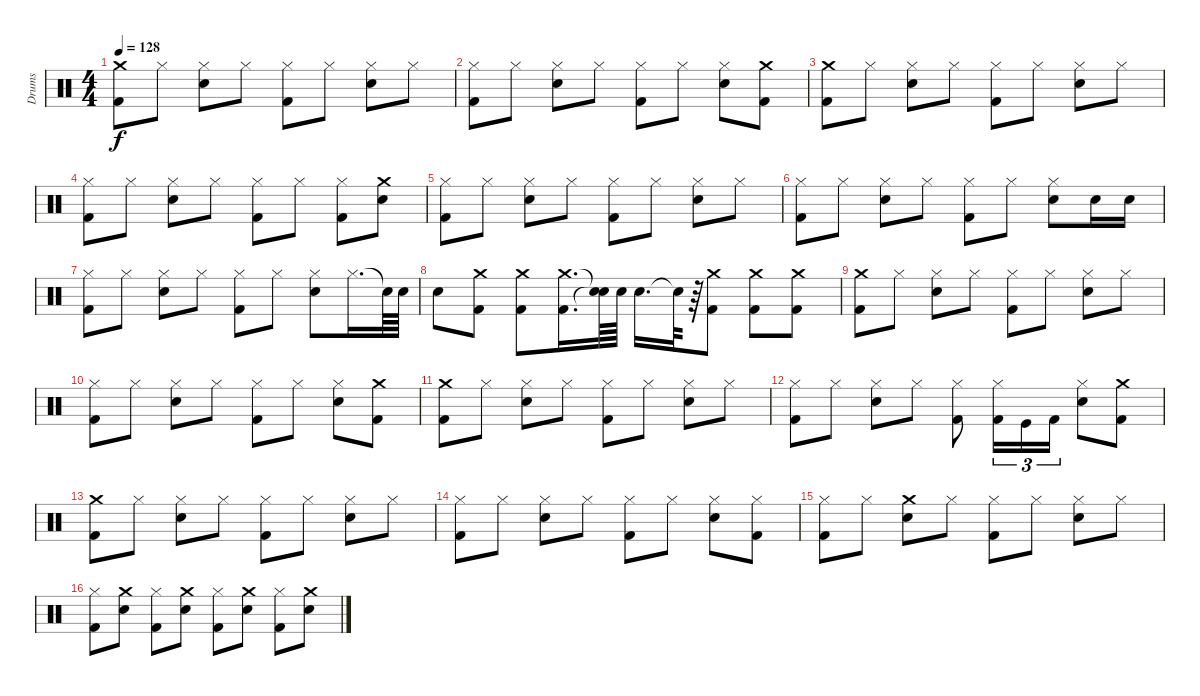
\track ("Drums" "Drums") {instrument percussion}
\staff {score}
\articulation defaults
\ts (4 4)
\tempo 128
\clef neutral
\ks c
("Crash medium (hit)" "Kick (hit) 2").8{dy f} "Hi-Hat (closed)".8 ("Snare (hit) 2" "Hi-Hat (closed)").8 "Hi-Hat (closed)".8 ("Kick (hit) 2" "Hi-Hat (closed)").8 "Hi-Hat (closed)".8 ("Snare (hit) 2" "Hi-Hat (closed)").8 "Hi-Hat (closed)".8 |
("Kick (hit) 2" "Hi-Hat (closed)").8 "Hi-Hat (closed)".8 ("Snare (hit) 2" "Hi-Hat (closed)").8 "Hi-Hat (closed)".8 ("Kick (hit) 2" "Hi-Hat (closed)").8 "Hi-Hat (closed)".8 ("Snare (hit) 2" "Hi-Hat (closed)").8 ("Crash medium (hit)" "Kick (hit) 2").8 |
("Crash medium (hit)" "Kick (hit) 2").8 "Hi-Hat (closed)".8 ("Snare (hit) 2" "Hi-Hat (closed)").8 "Hi-Hat (closed)".8 ("Kick (hit) 2" "Hi-Hat (closed)").8 "Hi-Hat (closed)".8 ("Snare (hit) 2" "Hi-Hat (closed)").8 "Hi-Hat (closed)".8 |
("Kick (hit) 2" "Hi-Hat (closed)").8 "Hi-Hat (closed)".8 ("Snare (hit) 2" "Hi-Hat (closed)").8 "Hi-Hat (closed)".8 ("Kick (hit) 2" "Hi-Hat (closed)").8 "Hi-Hat (closed)".8 ("Kick (hit) 2" "Hi-Hat (closed)").8 ("Crash medium (hit)" "Snare (hit) 2").8 |
("Kick (hit) 2" "Hi-Hat (closed)").8 "Hi-Hat (closed)".8 ("Snare (hit) 2" "Hi-Hat (closed)").8 "Hi-Hat (closed)".8 ("Kick (hit) 2" "Hi-Hat (closed)").8 "Hi-Hat (closed)".8 ("Snare (hit) 2" "Hi-Hat (closed)").8 "Hi-Hat (closed)".8 |
("Hi-Hat (closed)" "Kick (hit) 2").8 "Hi-Hat (closed)".8 ("Snare (hit) 2" "Hi-Hat (closed)").8 "Hi-Hat (closed)".8 ("Hi-Hat (closed)" "Kick (hit) 2").8 "Hi-Hat (closed)".8 ("Snare (hit) 2" "Hi-Hat (closed)").8 "Snare (hit) 2".16 "Snare (hit) 2".16 |
("Kick (hit) 2" "Hi-Hat (closed)").8 "Hi-Hat (closed)".8 ("Snare (hit) 2" "Hi-Hat (closed)").8 "Hi-Hat (closed)".8 ("Kick (hit) 2" "Hi-Hat (closed)").8 "Hi-Hat (closed)".8 ("Snare (hit) 2" "Hi-Hat (closed)").8 "Hi-Hat (closed)".16{d} "Snare (hit)"{t}.64 "Snare (hit) 2".64 |
"Snare (hit) 2".8 ("Kick (hit) 2" "Crash medium (hit)").8 ("Kick (hit) 2" "Crash medium (hit)").8 ("Kick (hit) 2" "Crash medium (hit)").16{d} ("Snare (hit)"{t} "Snare (hit)"{t}).64 "Snare (hit) 2".64 "Snare (hit) 2".16{d} "Snare (hit)"{t}.64 r.64 ("Kick (hit) 2" "Crash medium (hit)").8 ("Kick (hit) 2" "Crash medium (hit)").8 ("Kick (hit) 2" "Crash medium (hit)").8 |
("Kick (hit) 2" "Crash medium (hit)").8 "Hi-Hat (closed)".8 ("Hi-Hat (closed)" "Snare (hit) 2").8 "Hi-Hat (closed)".8 ("Kick (hit) 2" "Hi-Hat (closed)").8 "Hi-Hat (closed)".8 ("Snare (hit) 2" "Hi-Hat (closed)").8 "Hi-Hat (closed)".8 |
("Kick (hit) 2" "Hi-Hat (closed)").8 "Hi-Hat (closed)".8 ("Snare (hit) 2" "Hi-Hat (closed)").8 "Hi-Hat (closed)".8 ("Kick (hit) 2" "Hi-Hat (closed)").8 "Hi-Hat (closed)".8 ("Snare (hit) 2" "Hi-Hat (closed)").8 ("Kick (hit) 2" "Crash medium (hit)").8 |
("Kick (hit) 2" "Crash medium (hit)").8 "Hi-Hat (closed)".8 ("Snare (hit) 2" "Hi-Hat (closed)").8 "Hi-Hat (closed)".8 ("Kick (hit) 2" "Hi-Hat (closed)").8 "Hi-Hat (closed)".8 ("Snare (hit) 2" "Hi-Hat (closed)").8 "Hi-Hat (closed)".8 |
("Kick (hit) 2" "Hi-Hat (closed)").8 "Hi-Hat (closed)".8 ("Snare (hit) 2" "Hi-Hat (closed)").8 "Hi-Hat (closed)".8 ("Kick (hit) 2" "Hi-Hat (closed)").8 ("Kick (hit) 2" "Hi-Hat (closed)").16{tu (3 2)} "Kick (hit)".16{tu (3 2)} "Kick (hit) 2".16{tu (3 2)} ("Snare (hit) 2" "Hi-Hat (closed)").8 ("Kick (hit) 2" "Crash medium (hit)").8 |
("Crash medium (hit)" "Kick (hit) 2").8 "Hi-Hat (closed)".8 ("Snare (hit) 2" "Hi-Hat (closed)").8 "Hi-Hat (closed)".8 ("Kick (hit) 2" "Hi-Hat (closed)").8 "Hi-Hat (closed)".8 ("Snare (hit) 2" "Hi-Hat (closed)").8 "Hi-Hat (closed)".8 |
("Kick (hit) 2" "Hi-Hat (closed)").8 "Hi-Hat (closed)".8 ("Snare (hit) 2" "Hi-Hat (closed)").8 "Hi-Hat (closed)".8 ("Kick (hit) 2" "Hi-Hat (closed)").8 "Hi-Hat (closed)".8 ("Snare (hit) 2" "Hi-Hat (closed)").8 ("Kick (hit) 2" "Hi-Hat (closed)").8 |
("Kick (hit) 2" "Hi-Hat (closed)").8 "Hi-Hat (closed)".8 ("Crash medium (hit)" "Snare (hit) 2").8 "Hi-Hat (closed)".8 ("Kick (hit) 2" "Hi-Hat (closed)").8 "Hi-Hat (closed)".8 ("Snare (hit) 2" "Hi-Hat (closed)").8 "Hi-Hat (closed)".8 |
("Kick (hit) 2" "Hi-Hat (closed)").8 ("Crash medium (hit)" "Snare (hit) 2").8 ("Kick (hit) 2" "Hi-Hat (closed)").8 ("Snare (hit) 2" "Crash medium (hit)").8 ("Kick (hit) 2" "Hi-Hat (closed)").8 ("Crash medium (hit)" "Snare (hit) 2").8 ("Kick (hit) 2" "Hi-Hat (closed)").8 ("Crash medium (hit)" "Snare (hit) 2").8
